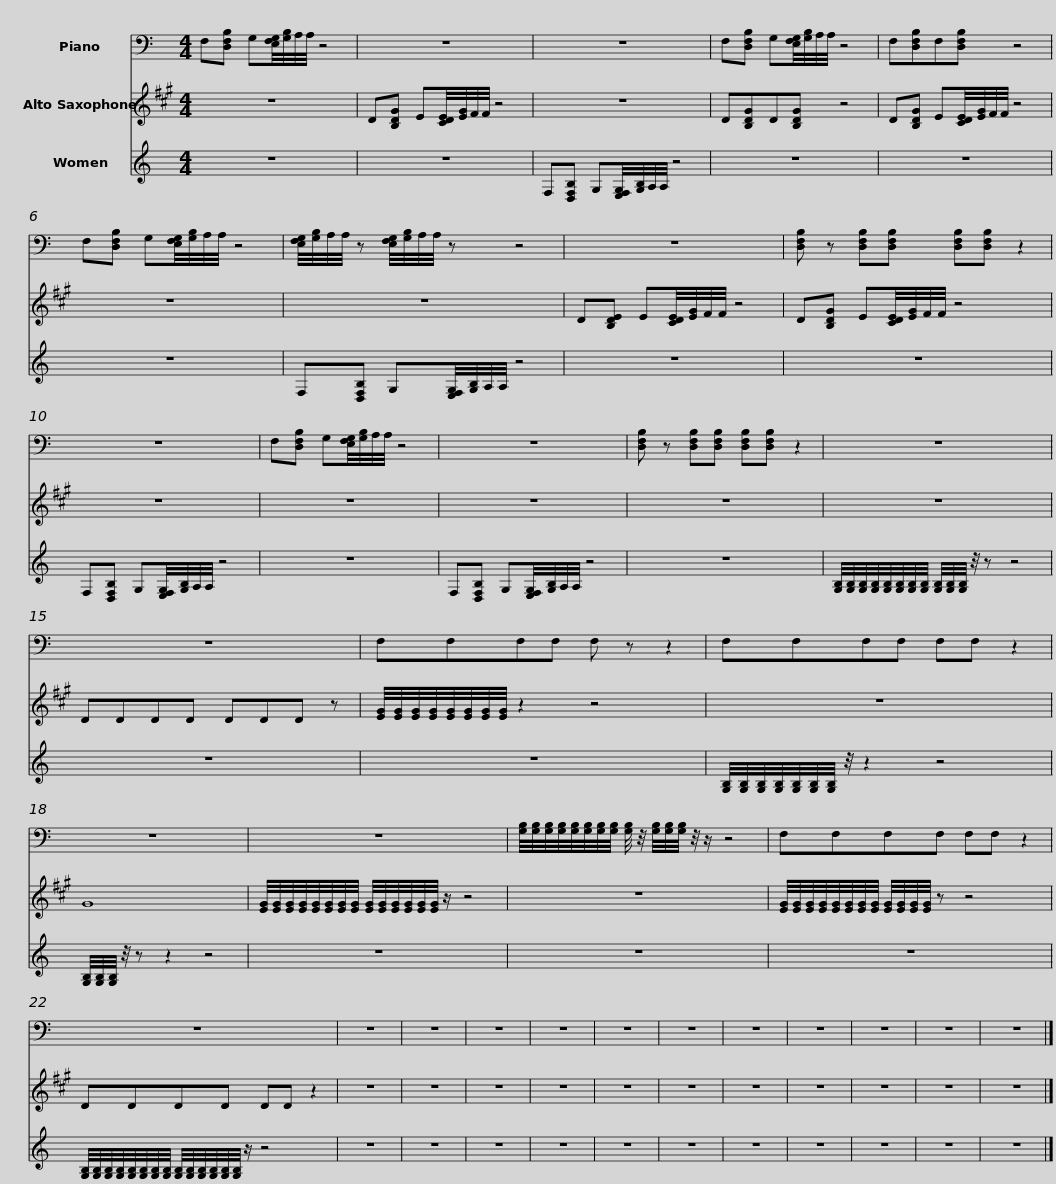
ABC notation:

X:1
%%score 1 2 3
L:1/8
M:4/4
I:linebreak $
K:C
V:1 bass
V:2 treble transpose=-9
V:3 treble
V:1
 F,[D,F,B,] G,[E,F,G,]/4[G,B,]/4A,/4A,/4 z4 | z8 | z8 |$ F,[D,F,B,] G,[E,F,G,]/4[G,B,]/4A,/4A,/4 z4 | F,[D,F,B,]F,[D,F,B,] z4 | %5
 F,[D,F,B,] G,[E,F,G,]/4[G,B,]/4A,/4A,/4 z4 |$ [E,F,G,]/4[G,B,]/4A,/4A,/4 z [E,F,G,]/4[G,B,]/4A,/4A,/4 z z4 | z8 | [D,F,B,] z [D,F,B,][D,F,B,] [D,F,B,][D,F,B,] z2 |$ z8 | %10
 F,[D,F,B,] G,[E,F,G,]/4[G,B,]/4A,/4A,/4 z4 | z8 | [D,F,B,] z [D,F,B,][D,F,B,] [D,F,B,][D,F,B,] z2 |$ z8 | z8 | %15
 F,F,F,F, F, z z2 |$ F,F,F,F, F,F, z2 | z8 | z8 |$ [G,B,]/4[G,B,]/4[G,B,]/4[G,B,]/4[G,B,]/4[G,B,]/4[G,B,]/4[G,B,]/4 [G,B,]/4 z/4 [G,B,]/4[G,B,]/4[G,B,]/4 z/4 z/ z4 | %20
 F,F,F,F, F,F, z2 |$ z8 | z8 | z8 | z8 | %25
 z8 | z8 | z8 | z8 |$ z8 | %30
 z8 | z8 | z8 |] %33
V:2
[K:A] z8 | D[B,DG] E[CDE]/4[EG]/4F/4F/4 z4 | z8 |$ D[B,DG]D[B,DG] z4 | D[B,DG] E[CDE]/4[EG]/4F/4F/4 z4 | %5
 z8 |$ z8 | D[B,DE] E[CDE]/4[EG]/4F/4F/4 z4 | D[B,DG] E[CDE]/4[EG]/4F/4F/4 z4 |$ z8 | %10
 z8 | z8 | z8 |$ z8 | DDDD DDD z | %15
 [EG]/4[EG]/4[EG]/4[EG]/4[EG]/4[EG]/4[EG]/4[EG]/4 z2 z4 |$ z8 | G8 | [EG]/4[EG]/4[EG]/4[EG]/4[EG]/4[EG]/4[EG]/4[EG]/4 [EG]/4[EG]/4[EG]/4[EG]/4[EG]/4[EG]/4 z/ z4 |$ z8 | %20
 [EG]/4[EG]/4[EG]/4[EG]/4[EG]/4[EG]/4[EG]/4[EG]/4 [EG]/4[EG]/4[EG]/4[EG]/4 z z4 |$ DDDD DD z2 | z8 | z8 | z8 | %25
 z8 | z8 | z8 | z8 |$ z8 | %30
 z8 | z8 | z8 |] %33
V:3
 z8 | z8 | F,[D,F,B,] G,[E,F,G,]/4[G,B,]/4A,/4A,/4 z4 |$ z8 | z8 | %5
 z8 |$ F,[D,F,B,] G,[E,F,G,]/4[G,B,]/4A,/4A,/4 z4 | z8 | z8 |$ F,[D,F,B,] G,[E,F,G,]/4[G,B,]/4A,/4A,/4 z4 | %10
 z8 | F,[D,F,B,] G,[E,F,G,]/4[G,B,]/4A,/4A,/4 z4 | z8 |$ [G,B,]/4[G,B,]/4[G,B,]/4[G,B,]/4[G,B,]/4[G,B,]/4[G,B,]/4[G,B,]/4 [G,B,]/4[G,B,]/4[G,B,]/4 z/4 z z4 | z8 | %15
 z8 |$ [G,B,]/4[G,B,]/4[G,B,]/4[G,B,]/4[G,B,]/4[G,B,]/4[G,B,]/4 z/4 z2 z4 | [G,B,]/4[G,B,]/4[G,B,]/4 z/4 z z2 z4 | z8 |$ z8 | %20
 z8 |$ [G,B,]/4[G,B,]/4[G,B,]/4[G,B,]/4[G,B,]/4[G,B,]/4[G,B,]/4[G,B,]/4 [G,B,]/4[G,B,]/4[G,B,]/4[G,B,]/4[G,B,]/4[G,B,]/4 z/ z4 | z8 | z8 | z8 | %25
 z8 | z8 | z8 | z8 |$ z8 | %30
 z8 | z8 | z8 |] %33
